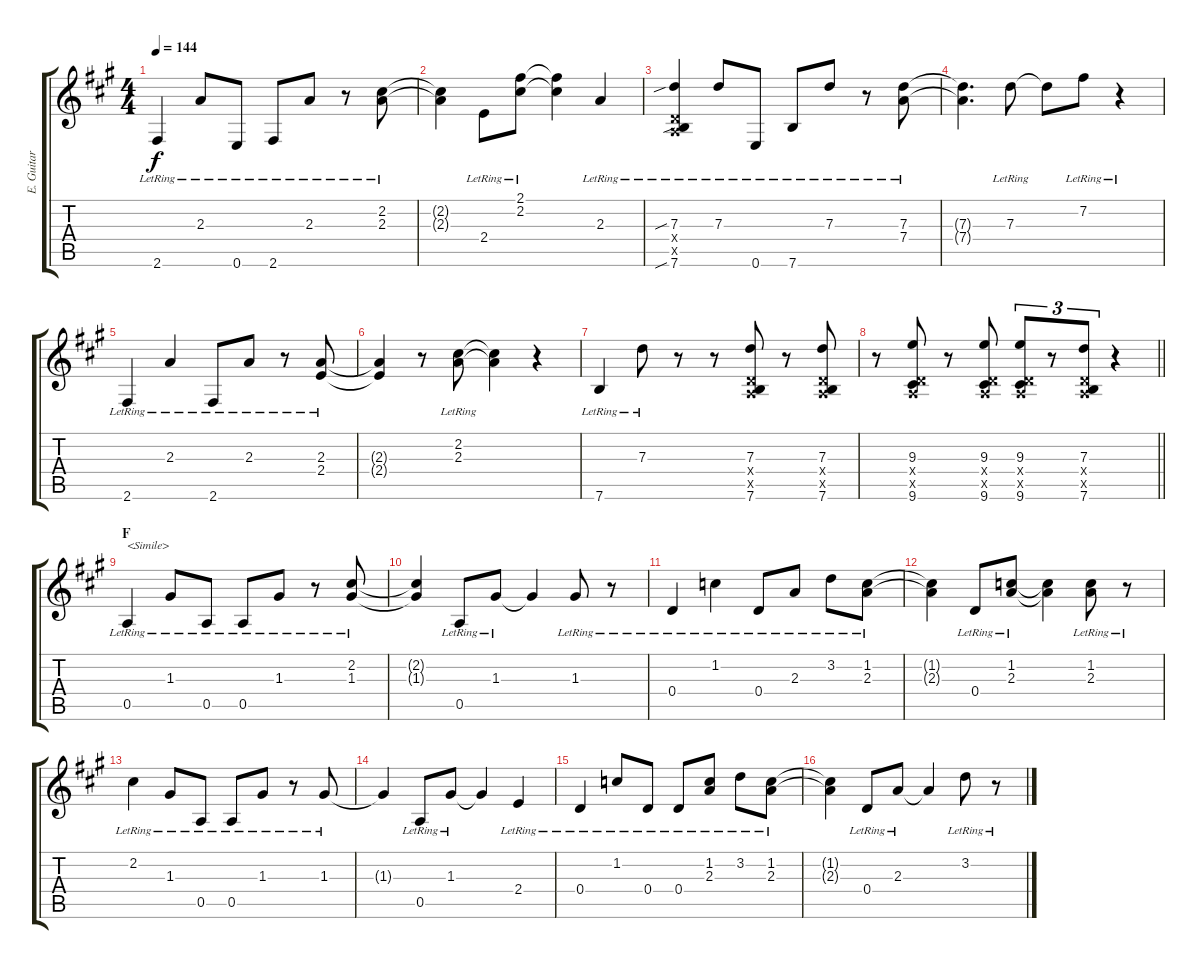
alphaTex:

\track ("E. Guitar IV" "E. Guitar ") {instrument electricguitarjazz}
\staff {score tabs}
\tuning (E4 B3 G3 D3 A2 E2) {hide}
\ts (4 4)
\tempo 144
\clef g2
\ks a
2.6{lr}.4{dy f} 2.3{lr}.8 0.6{lr}.8 2.6{lr}.8 2.3{lr}.8 r.8 (2.2{lr} 2.3{lr}).8 |
(2.2{t} 2.3{t}).4 2.4{lr}.8 (2.1{lr} 2.2{lr}).8 (2.1{t} 2.2{t}).4 2.3{lr}.4 |
(7.3{sib lr} 0.4{x} 0.5{x} 7.6{sib lr}).4 7.3{lr}.8 0.6{lr}.8 7.6{lr}.8 7.3{lr}.8 r.8 (7.3{lr} 7.4{lr}).8 |
(7.3{t} 7.4{t}).4{d} 7.3{lr}.8 7.3{t}.8 7.2{lr}.8 r.4 |
2.6{lr}.4 2.3{lr}.4 2.6{lr}.8 2.3{lr}.8 r.8 (2.3{lr} 2.4{lr}).8 |
(2.3{t} 2.4{t}).4 r.8 (2.2{lr} 2.3{lr}).8 (2.2{t} 2.3{t}).4 r.4 |
7.6{lr}.4 7.3{lr}.8 r.8 r.8 (7.3 0.4{x} 0.5{x} 7.6).8 r.8 (7.3 0.4{x} 0.5{x} 7.6).8 |
\barLineRight lightlight
r.8 (9.3 0.4{x} 0.5{x} 9.6).8 r.8 (9.3 0.4{x} 0.5{x} 9.6).8 (9.3 0.4{x} 0.5{x} 9.6).8{tu (3 2)} r.8{tu (3 2)} (7.3 0.4{x} 0.5{x} 7.6).8{tu (3 2)} r.4 |
\section ("" "F")
0.5{lr}.4{txt "<Simile>"} 1.3{lr}.8 0.5{lr}.8 0.5{lr}.8 1.3{lr}.8 r.8 (2.2{lr} 1.3{lr}).8 |
(2.2{t} 1.3{t}).4 0.5{lr}.8 1.3{lr}.8 1.3{t}.4 1.3{lr}.8 r.8 |
0.4{lr}.4 1.2{lr}.4 0.4{lr}.8 2.3{lr}.8 3.2{lr}.8 (1.2{lr} 2.3{lr}).8 |
(1.2{t} 2.3{t}).4 0.4{lr}.8 (1.2{lr} 2.3{lr}).8 (1.2{t} 2.3{t}).4 (1.2{lr} 2.3{lr}).8 r.8 |
2.2{lr}.4 1.3{lr}.8 0.5{lr}.8 0.5{lr}.8 1.3{lr}.8 r.8 1.3{lr}.8 |
1.3{t}.4 0.5{lr}.8 1.3{lr}.8 1.3{t}.4 2.4{lr}.4 |
0.4{lr}.4 1.2{lr}.8 0.4{lr}.8 0.4{lr}.8 (1.2{lr} 2.3{lr}).8 3.2{lr}.8 (1.2{lr} 2.3{lr}).8 |
(1.2{t} 2.3{t}).4 0.4{lr}.8 2.3{lr}.8 2.3{t}.4 3.2{lr}.8 r.8
